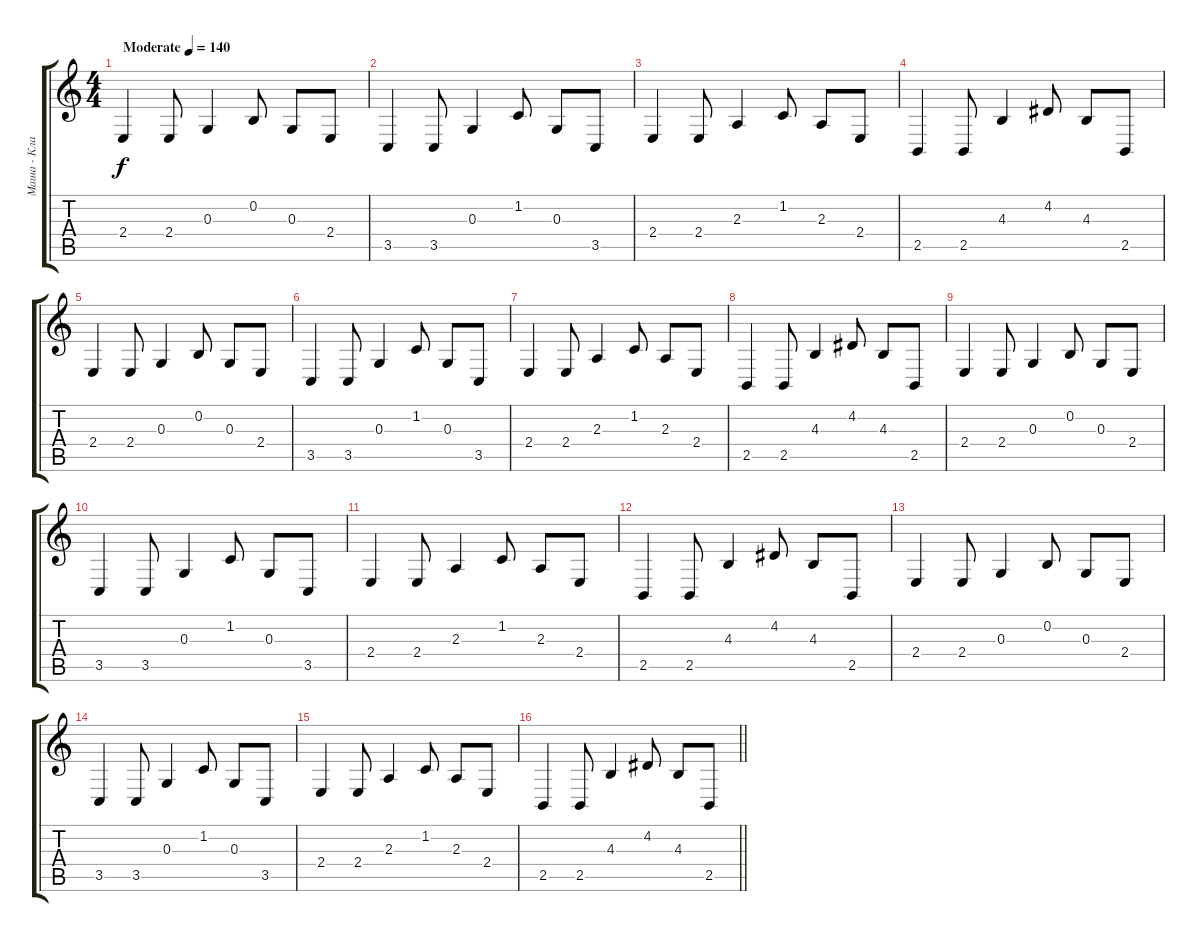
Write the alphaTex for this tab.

\track ("Маша - Клавиши" "Маша - Кла") {instrument electricgrandpiano}
\staff {score tabs}
\tuning (E4 B3 G3 D3 A2 E2) {hide}
\ts (4 4)
\tempo (140 "Moderate")
\clef g2
\ks c
2.4.4{dy f instrument electricgrandpiano} 2.4.8 0.3.4 0.2.8 0.3.8 2.4.8 |
3.5.4 3.5.8 0.3.4 1.2.8 0.3.8 3.5.8 |
2.4.4 2.4.8 2.3.4 1.2.8 2.3.8 2.4.8 |
2.5.4 2.5.8 4.3.4 4.2.8 4.3.8 2.5.8 |
2.4.4 2.4.8 0.3.4 0.2.8 0.3.8 2.4.8 |
3.5.4 3.5.8 0.3.4 1.2.8 0.3.8 3.5.8 |
2.4.4 2.4.8 2.3.4 1.2.8 2.3.8 2.4.8 |
2.5.4 2.5.8 4.3.4 4.2.8 4.3.8 2.5.8 |
2.4.4 2.4.8 0.3.4 0.2.8 0.3.8 2.4.8 |
3.5.4 3.5.8 0.3.4 1.2.8 0.3.8 3.5.8 |
2.4.4 2.4.8 2.3.4 1.2.8 2.3.8 2.4.8 |
2.5.4 2.5.8 4.3.4 4.2.8 4.3.8 2.5.8 |
2.4.4 2.4.8 0.3.4 0.2.8 0.3.8 2.4.8 |
3.5.4 3.5.8 0.3.4 1.2.8 0.3.8 3.5.8 |
2.4.4 2.4.8 2.3.4 1.2.8 2.3.8 2.4.8 |
\barLineRight lightlight
2.5.4 2.5.8 4.3.4 4.2.8 4.3.8 2.5.8
